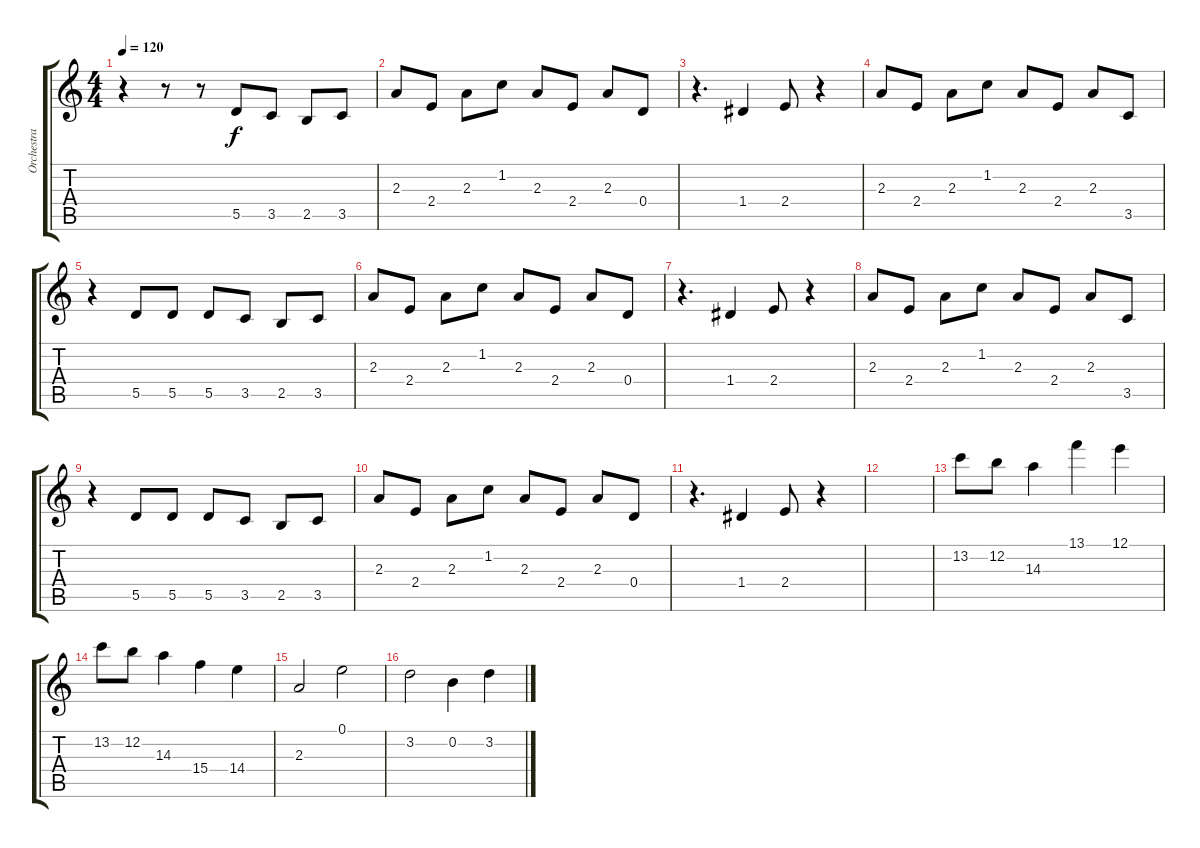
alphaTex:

\track ("Orchestra" "Orchestra") {instrument orchestrahit}
\staff {score tabs}
\tuning (E5 B4 G4 D4 A3 E3) {hide}
\ts (4 4)
\tempo 120
\clef g2
\ks c
r.4{dy f} r.8 r.8 5.5.8 3.5.8 2.5.8 3.5.8 |
2.3.8 2.4.8 2.3.8 1.2.8 2.3.8 2.4.8 2.3.8 0.4.8 |
r.4{d} 1.4.4 2.4.8 r.4 |
2.3.8{instrument stringensemble1} 2.4.8 2.3.8 1.2.8 2.3.8 2.4.8 2.3.8 3.5.8 |
r.4 5.5.8 5.5.8 5.5.8 3.5.8 2.5.8 3.5.8 |
2.3.8 2.4.8 2.3.8 1.2.8 2.3.8 2.4.8 2.3.8 0.4.8 |
r.4{d} 1.4.4 2.4.8 r.4 |
2.3.8{instrument stringensemble1} 2.4.8 2.3.8 1.2.8 2.3.8 2.4.8 2.3.8 3.5.8 |
r.4 5.5.8 5.5.8 5.5.8 3.5.8 2.5.8 3.5.8 |
2.3.8 2.4.8 2.3.8 1.2.8 2.3.8 2.4.8 2.3.8 0.4.8 |
r.4{d} 1.4.4 2.4.8 r.4 |
|
13.2.8{instrument orchestrahit} 12.2.8 14.3.4 13.1.4 12.1.4 |
13.2.8 12.2.8 14.3.4 15.4.4 14.4.4 |
2.3.2{instrument stringensemble1} 0.1.2 |
3.2.2 0.2.4 3.2.4
